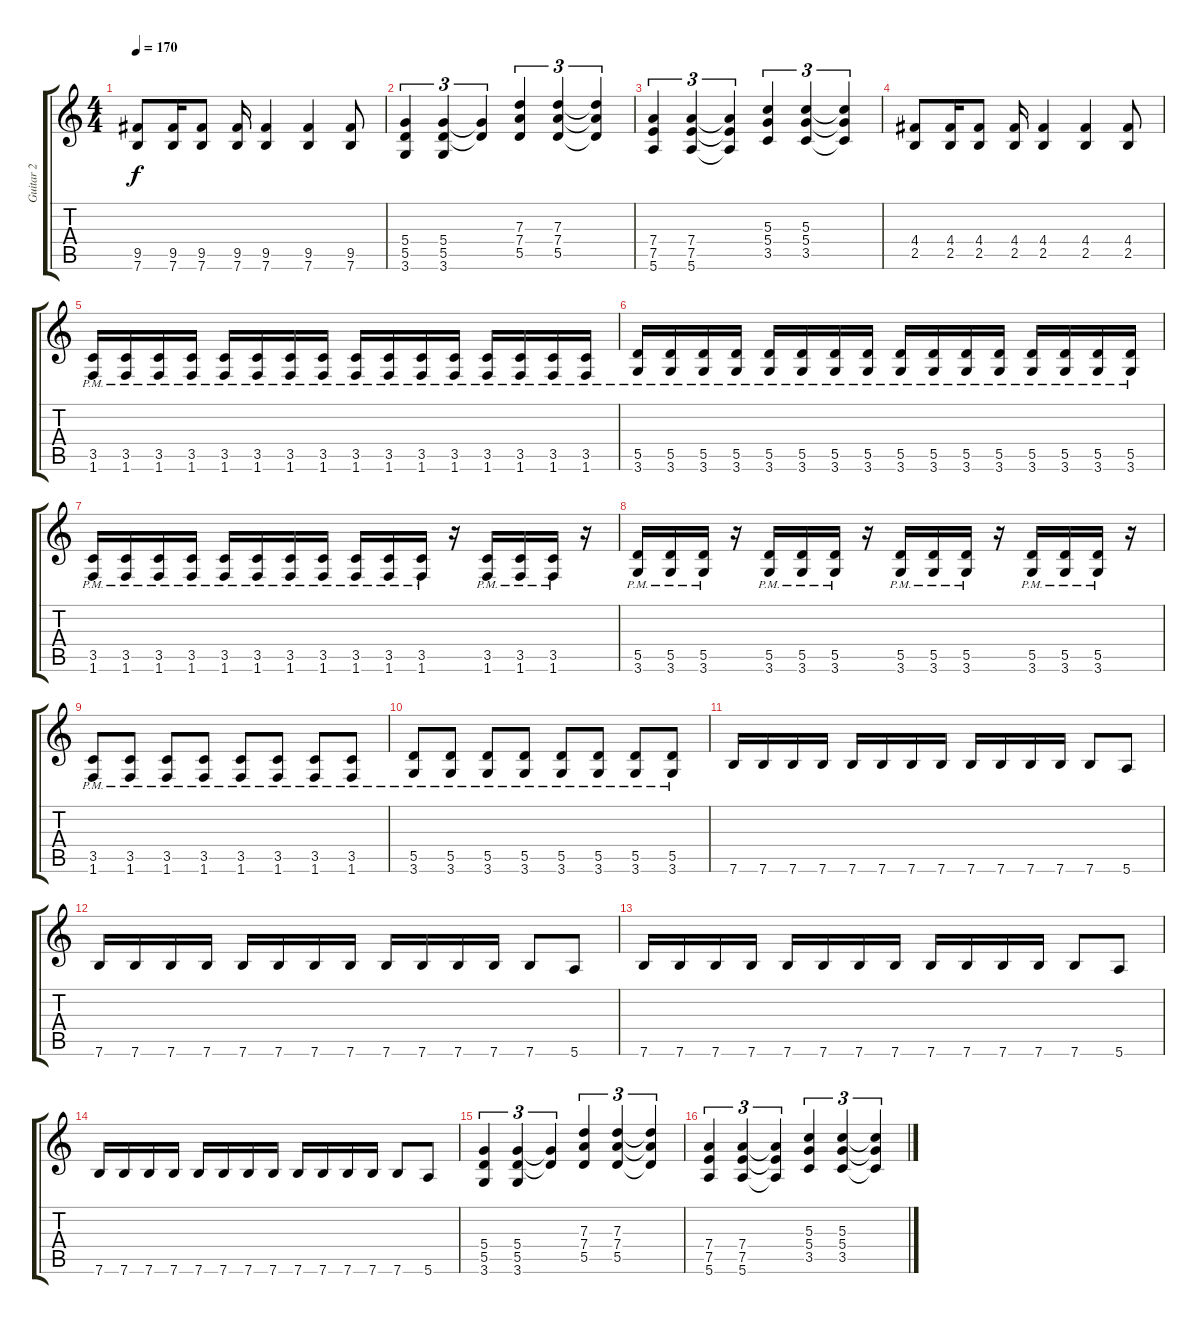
\track ("Guitar 2" "Guitar 2") {instrument distortionguitar}
\staff {score tabs}
\tuning (E4 B3 G3 D3 A2 E2) {hide}
\ts (4 4)
\tempo 170
\clef g2
\ks c
(9.5 7.6).8{dy f} (9.5 7.6).16 (9.5 7.6).8 (9.5 7.6).16 (9.5 7.6).4 (9.5 7.6).4 (9.5 7.6).8 |
(5.4 5.5 3.6).4{tu (3 2)} (5.4 5.5 3.6).4{tu (3 2)} (5.4{t} 5.5{t}).4{tu (3 2)} (7.3 7.4 5.5).4{tu (3 2)} (7.3 7.4 5.5).4{tu (3 2)} (7.3{t} 7.4{t} 5.5{t}).4{tu (3 2)} |
(7.4 7.5 5.6).4{tu (3 2)} (7.4 7.5 5.6).4{tu (3 2)} (7.4{t} 7.5{t} 5.6{t}).4{tu (3 2)} (5.3 5.4 3.5).4{tu (3 2)} (5.3 5.4 3.5).4{tu (3 2)} (5.3{t} 5.4{t} 3.5{t}).4{tu (3 2)} |
(4.4 2.5).8 (4.4 2.5).16 (4.4 2.5).8 (4.4 2.5).16 (4.4 2.5).4 (4.4 2.5).4 (4.4 2.5).8 |
(3.5{pm} 1.6{pm}).16 (3.5{pm} 1.6{pm}).16 (3.5{pm} 1.6{pm}).16 (3.5{pm} 1.6{pm}).16 (3.5{pm} 1.6{pm}).16 (3.5{pm} 1.6{pm}).16 (3.5{pm} 1.6{pm}).16 (3.5{pm} 1.6{pm}).16 (3.5{pm} 1.6{pm}).16 (3.5{pm} 1.6{pm}).16 (3.5{pm} 1.6{pm}).16 (3.5{pm} 1.6{pm}).16 (3.5{pm} 1.6{pm}).16 (3.5{pm} 1.6{pm}).16 (3.5{pm} 1.6{pm}).16 (3.5{pm} 1.6{pm}).16 |
(5.5{pm} 3.6{pm}).16 (5.5{pm} 3.6{pm}).16 (5.5{pm} 3.6{pm}).16 (5.5{pm} 3.6{pm}).16 (5.5{pm} 3.6{pm}).16 (5.5{pm} 3.6{pm}).16 (5.5{pm} 3.6{pm}).16 (5.5{pm} 3.6{pm}).16 (5.5{pm} 3.6{pm}).16 (5.5{pm} 3.6{pm}).16 (5.5{pm} 3.6{pm}).16 (5.5{pm} 3.6{pm}).16 (5.5{pm} 3.6{pm}).16 (5.5{pm} 3.6{pm}).16 (5.5{pm} 3.6{pm}).16 (5.5{pm} 3.6{pm}).16 |
(3.5{pm} 1.6{pm}).16 (3.5{pm} 1.6{pm}).16 (3.5{pm} 1.6{pm}).16 (3.5{pm} 1.6{pm}).16 (3.5{pm} 1.6{pm}).16 (3.5{pm} 1.6{pm}).16 (3.5{pm} 1.6{pm}).16 (3.5{pm} 1.6{pm}).16 (3.5{pm} 1.6{pm}).16 (3.5{pm} 1.6{pm}).16 (3.5{pm} 1.6{pm}).16 r.16 (3.5{pm} 1.6{pm}).16 (3.5{pm} 1.6{pm}).16 (3.5{pm} 1.6{pm}).16 r.16 |
(5.5{pm} 3.6{pm}).16 (5.5{pm} 3.6{pm}).16 (5.5{pm} 3.6{pm}).16 r.16 (5.5{pm} 3.6{pm}).16 (5.5{pm} 3.6{pm}).16 (5.5{pm} 3.6{pm}).16 r.16 (5.5{pm} 3.6{pm}).16 (5.5{pm} 3.6{pm}).16 (5.5{pm} 3.6{pm}).16 r.16 (5.5{pm} 3.6{pm}).16 (5.5{pm} 3.6{pm}).16 (5.5{pm} 3.6{pm}).16 r.16 |
(3.5{pm} 1.6{pm}).8 (3.5{pm} 1.6{pm}).8 (3.5{pm} 1.6{pm}).8 (3.5{pm} 1.6{pm}).8 (3.5{pm} 1.6{pm}).8 (3.5{pm} 1.6{pm}).8 (3.5{pm} 1.6{pm}).8 (3.5{pm} 1.6{pm}).8 |
(5.5{pm} 3.6{pm}).8 (5.5{pm} 3.6{pm}).8 (5.5{pm} 3.6{pm}).8 (5.5{pm} 3.6{pm}).8 (5.5{pm} 3.6{pm}).8 (5.5{pm} 3.6{pm}).8 (5.5{pm} 3.6{pm}).8 (5.5{pm} 3.6{pm}).8 |
7.6.16{volume 13} 7.6.16 7.6.16 7.6.16 7.6.16 7.6.16 7.6.16 7.6.16 7.6.16 7.6.16 7.6.16 7.6.16 7.6.8 5.6.8 |
7.6.16 7.6.16 7.6.16 7.6.16 7.6.16 7.6.16 7.6.16 7.6.16 7.6.16 7.6.16 7.6.16 7.6.16 7.6.8 5.6.8 |
7.6.16 7.6.16 7.6.16 7.6.16 7.6.16 7.6.16 7.6.16 7.6.16 7.6.16 7.6.16 7.6.16 7.6.16 7.6.8 5.6.8 |
7.6.16 7.6.16 7.6.16 7.6.16 7.6.16 7.6.16 7.6.16 7.6.16 7.6.16 7.6.16 7.6.16 7.6.16 7.6.8 5.6.8 |
(5.4 5.5 3.6).4{tu (3 2)} (5.4 5.5 3.6).4{tu (3 2)} (5.4{t} 5.5{t}).4{tu (3 2)} (7.3 7.4 5.5).4{tu (3 2)} (7.3 7.4 5.5).4{tu (3 2)} (7.3{t} 7.4{t} 5.5{t}).4{tu (3 2)} |
(7.4 7.5 5.6).4{tu (3 2)} (7.4 7.5 5.6).4{tu (3 2)} (7.4{t} 7.5{t} 5.6{t}).4{tu (3 2)} (5.3 5.4 3.5).4{tu (3 2)} (5.3 5.4 3.5).4{tu (3 2)} (5.3{t} 5.4{t} 3.5{t}).4{tu (3 2)}
